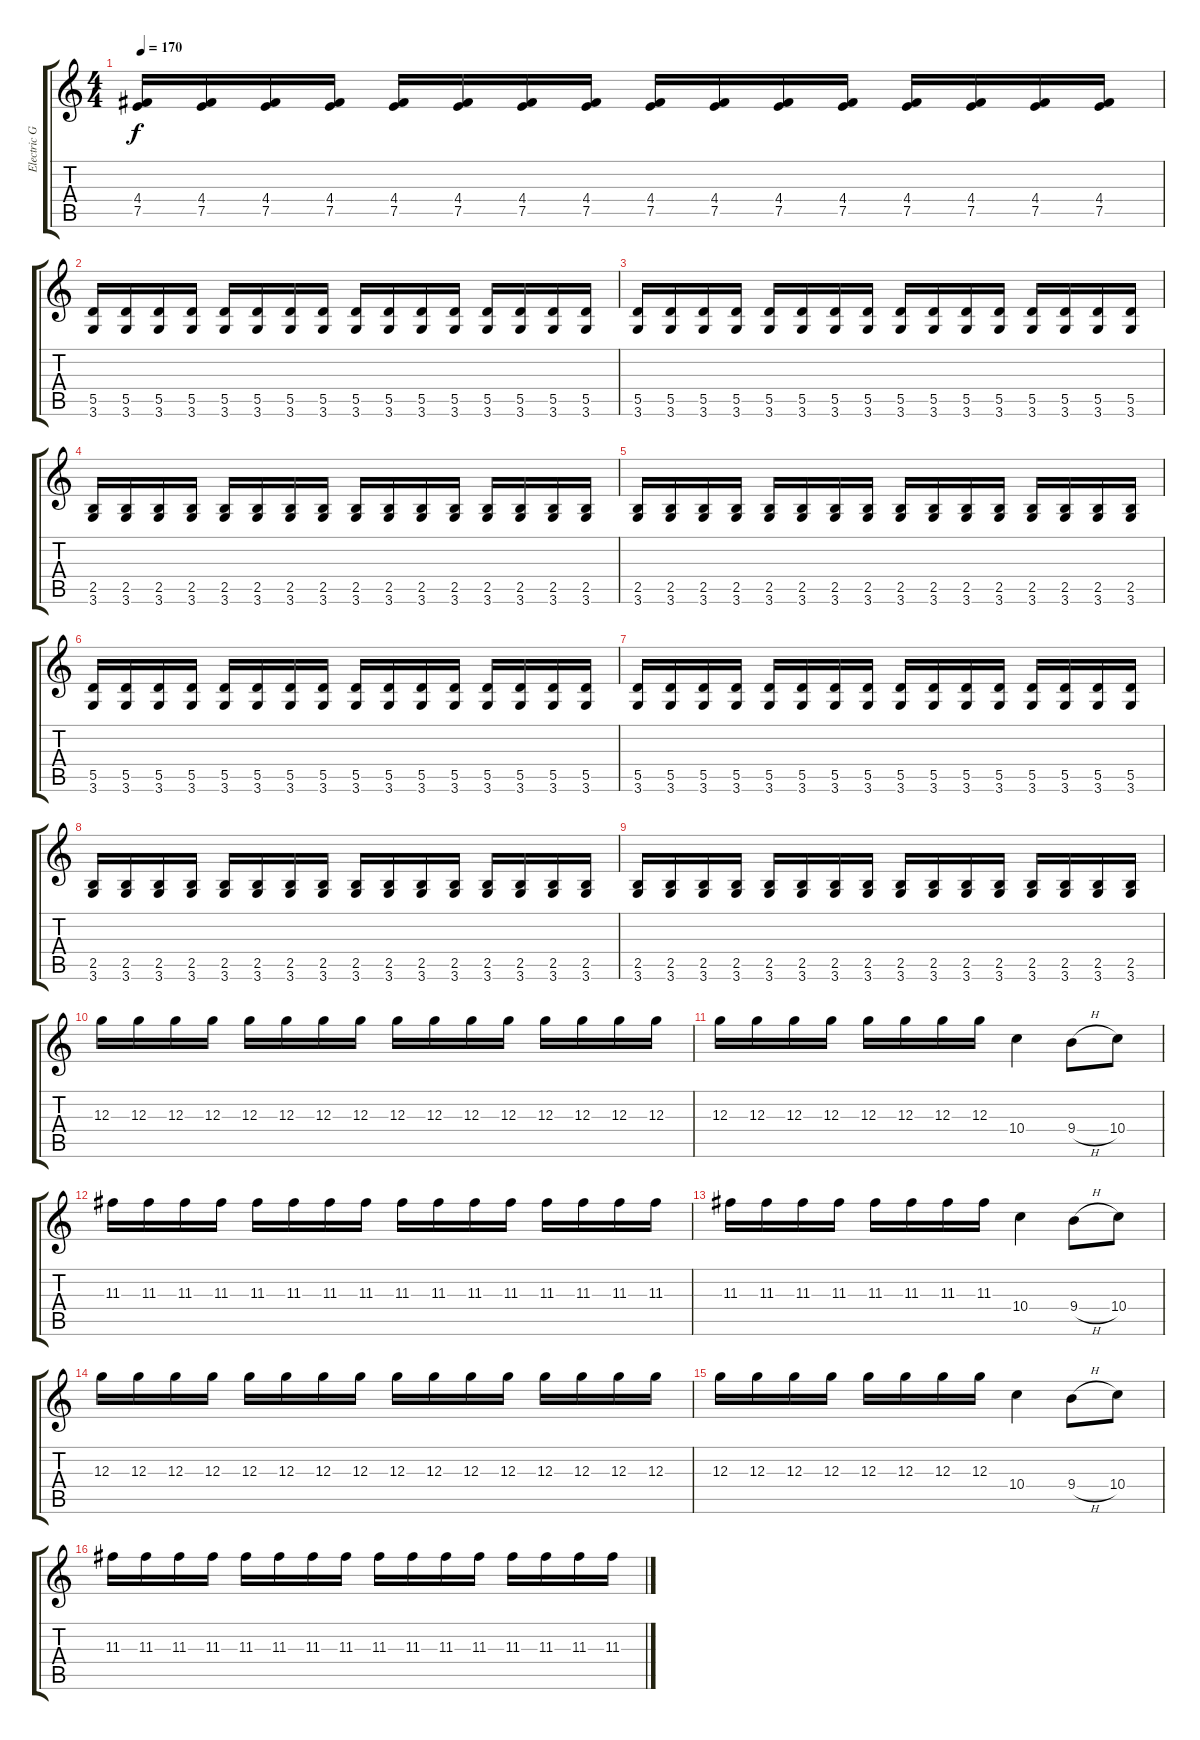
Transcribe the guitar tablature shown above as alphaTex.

\track ("Electric Guitar" "Electric G") {instrument distortionguitar}
\staff {score tabs}
\tuning (E4 B3 G3 D3 A2 E2) {hide}
\ts (4 4)
\tempo 170
\clef g2
\ks c
(4.4 7.5).16{dy f} (4.4 7.5).16 (4.4 7.5).16 (4.4 7.5).16 (4.4 7.5).16 (4.4 7.5).16 (4.4 7.5).16 (4.4 7.5).16 (4.4 7.5).16 (4.4 7.5).16 (4.4 7.5).16 (4.4 7.5).16 (4.4 7.5).16 (4.4 7.5).16 (4.4 7.5).16 (4.4 7.5).16 |
(5.5 3.6).16 (5.5 3.6).16 (5.5 3.6).16 (5.5 3.6).16 (5.5 3.6).16 (5.5 3.6).16 (5.5 3.6).16 (5.5 3.6).16 (5.5 3.6).16 (5.5 3.6).16 (5.5 3.6).16 (5.5 3.6).16 (5.5 3.6).16 (5.5 3.6).16 (5.5 3.6).16 (5.5 3.6).16 |
(5.5 3.6).16 (5.5 3.6).16 (5.5 3.6).16 (5.5 3.6).16 (5.5 3.6).16 (5.5 3.6).16 (5.5 3.6).16 (5.5 3.6).16 (5.5 3.6).16 (5.5 3.6).16 (5.5 3.6).16 (5.5 3.6).16 (5.5 3.6).16 (5.5 3.6).16 (5.5 3.6).16 (5.5 3.6).16 |
(2.5 3.6).16 (2.5 3.6).16 (2.5 3.6).16 (2.5 3.6).16 (2.5 3.6).16 (2.5 3.6).16 (2.5 3.6).16 (2.5 3.6).16 (2.5 3.6).16 (2.5 3.6).16 (2.5 3.6).16 (2.5 3.6).16 (2.5 3.6).16 (2.5 3.6).16 (2.5 3.6).16 (2.5 3.6).16 |
(2.5 3.6).16 (2.5 3.6).16 (2.5 3.6).16 (2.5 3.6).16 (2.5 3.6).16 (2.5 3.6).16 (2.5 3.6).16 (2.5 3.6).16 (2.5 3.6).16 (2.5 3.6).16 (2.5 3.6).16 (2.5 3.6).16 (2.5 3.6).16 (2.5 3.6).16 (2.5 3.6).16 (2.5 3.6).16 |
(5.5 3.6).16 (5.5 3.6).16 (5.5 3.6).16 (5.5 3.6).16 (5.5 3.6).16 (5.5 3.6).16 (5.5 3.6).16 (5.5 3.6).16 (5.5 3.6).16 (5.5 3.6).16 (5.5 3.6).16 (5.5 3.6).16 (5.5 3.6).16 (5.5 3.6).16 (5.5 3.6).16 (5.5 3.6).16 |
(5.5 3.6).16 (5.5 3.6).16 (5.5 3.6).16 (5.5 3.6).16 (5.5 3.6).16 (5.5 3.6).16 (5.5 3.6).16 (5.5 3.6).16 (5.5 3.6).16 (5.5 3.6).16 (5.5 3.6).16 (5.5 3.6).16 (5.5 3.6).16 (5.5 3.6).16 (5.5 3.6).16 (5.5 3.6).16 |
(2.5 3.6).16 (2.5 3.6).16 (2.5 3.6).16 (2.5 3.6).16 (2.5 3.6).16 (2.5 3.6).16 (2.5 3.6).16 (2.5 3.6).16 (2.5 3.6).16 (2.5 3.6).16 (2.5 3.6).16 (2.5 3.6).16 (2.5 3.6).16 (2.5 3.6).16 (2.5 3.6).16 (2.5 3.6).16 |
(2.5 3.6).16 (2.5 3.6).16 (2.5 3.6).16 (2.5 3.6).16 (2.5 3.6).16 (2.5 3.6).16 (2.5 3.6).16 (2.5 3.6).16 (2.5 3.6).16 (2.5 3.6).16 (2.5 3.6).16 (2.5 3.6).16 (2.5 3.6).16 (2.5 3.6).16 (2.5 3.6).16 (2.5 3.6).16 |
12.3.16 12.3.16 12.3.16 12.3.16 12.3.16 12.3.16 12.3.16 12.3.16 12.3.16 12.3.16 12.3.16 12.3.16 12.3.16 12.3.16 12.3.16 12.3.16 |
12.3.16 12.3.16 12.3.16 12.3.16 12.3.16 12.3.16 12.3.16 12.3.16 10.4.4 9.4{h}.8 10.4.8 |
11.3.16 11.3.16 11.3.16 11.3.16 11.3.16 11.3.16 11.3.16 11.3.16 11.3.16 11.3.16 11.3.16 11.3.16 11.3.16 11.3.16 11.3.16 11.3.16 |
11.3.16 11.3.16 11.3.16 11.3.16 11.3.16 11.3.16 11.3.16 11.3.16 10.4.4 9.4{h}.8 10.4.8 |
12.3.16 12.3.16 12.3.16 12.3.16 12.3.16 12.3.16 12.3.16 12.3.16 12.3.16 12.3.16 12.3.16 12.3.16 12.3.16 12.3.16 12.3.16 12.3.16 |
12.3.16 12.3.16 12.3.16 12.3.16 12.3.16 12.3.16 12.3.16 12.3.16 10.4.4 9.4{h}.8 10.4.8 |
11.3.16 11.3.16 11.3.16 11.3.16 11.3.16 11.3.16 11.3.16 11.3.16 11.3.16 11.3.16 11.3.16 11.3.16 11.3.16 11.3.16 11.3.16 11.3.16
